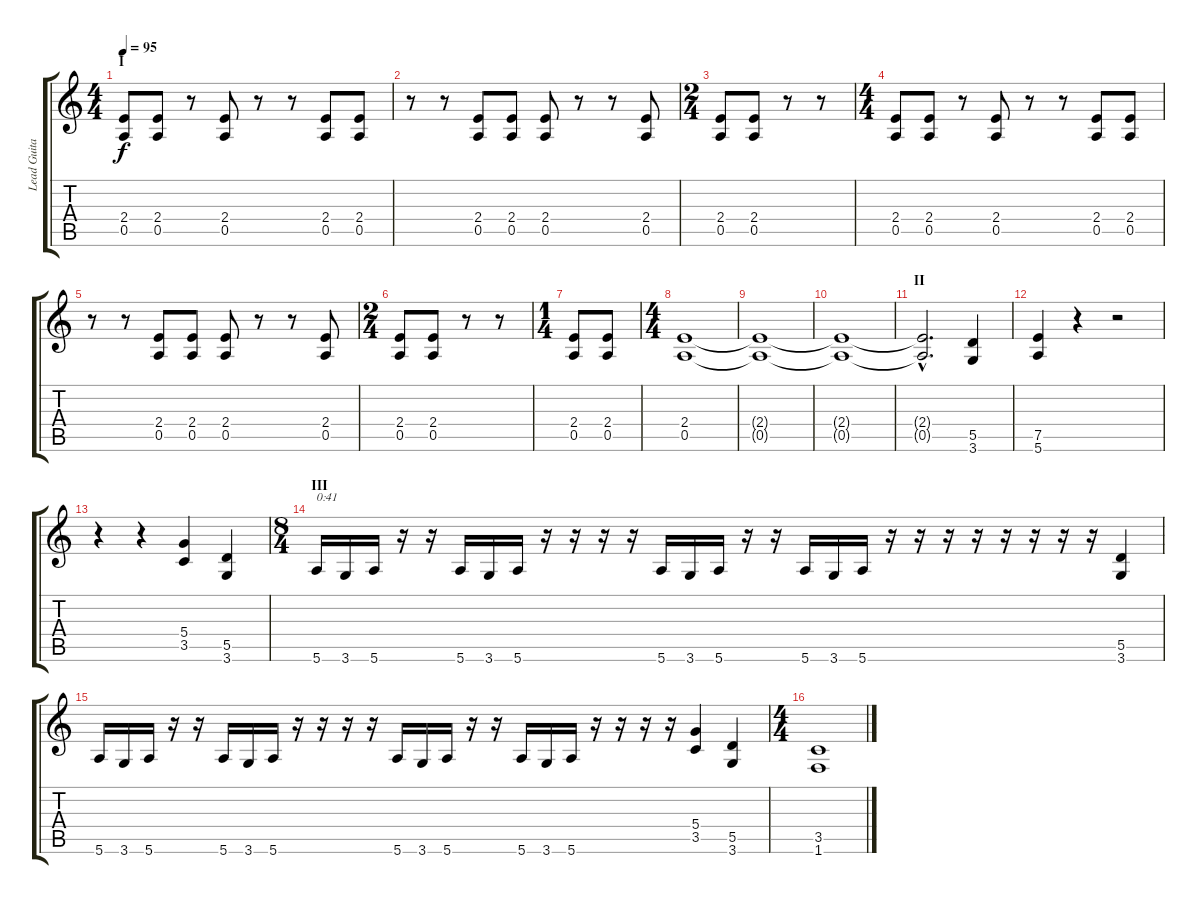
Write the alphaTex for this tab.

\track ("Lead Guitar" "Lead Guita") {instrument distortionguitar}
\staff {score tabs}
\tuning (E4 B3 G3 D3 A2 E2) {hide}
\ts (4 4)
\section ("" "I")
\tempo 95
\clef g2
\ks c
(2.4 0.5).8{dy f instrument distortionguitar} (2.4 0.5).8 r.8 (2.4 0.5).8 r.8 r.8 (2.4 0.5).8 (2.4 0.5).8 |
r.8 r.8 (2.4 0.5).8 (2.4 0.5).8 (2.4 0.5).8 r.8 r.8 (2.4 0.5).8 |
\ts (2 4)
(2.4 0.5).8 (2.4 0.5).8 r.8 r.8 |
\ts (4 4)
(2.4 0.5).8 (2.4 0.5).8 r.8 (2.4 0.5).8 r.8 r.8 (2.4 0.5).8 (2.4 0.5).8 |
r.8 r.8 (2.4 0.5).8 (2.4 0.5).8 (2.4 0.5).8 r.8 r.8 (2.4 0.5).8 |
\ts (2 4)
(2.4 0.5).8 (2.4 0.5).8 r.8 r.8 |
\ts (1 4)
(2.4 0.5).8 (2.4 0.5).8 |
\ts (4 4)
(2.4 0.5).1 |
(2.4{t} 0.5{t}).1 |
(2.4{t} 0.5{t}).1 |
\section ("" "II")
(2.4{hac t} 0.5{hac t}).2{d} (5.5 3.6).4 |
(7.5 5.6).4 r.4 r.2 |
r.4 r.4 (5.4 3.5).4 (5.5 3.6).4 |
\ts (8 4)
\section ("" "III")
5.6.16{txt "0:41"} 3.6.16 5.6.16 r.16 r.16 5.6.16 3.6.16 5.6.16 r.16 r.16 r.16 r.16 5.6.16 3.6.16 5.6.16 r.16 r.16 5.6.16 3.6.16 5.6.16 r.16 r.16 r.16 r.16 r.16 r.16 r.16 r.16 (5.5 3.6).4 |
5.6.16 3.6.16 5.6.16 r.16 r.16 5.6.16 3.6.16 5.6.16 r.16 r.16 r.16 r.16 5.6.16 3.6.16 5.6.16 r.16 r.16 5.6.16 3.6.16 5.6.16 r.16 r.16 r.16 r.16 (5.4 3.5).4 (5.5 3.6).4 |
\ts (4 4)
(3.5 1.6).1
